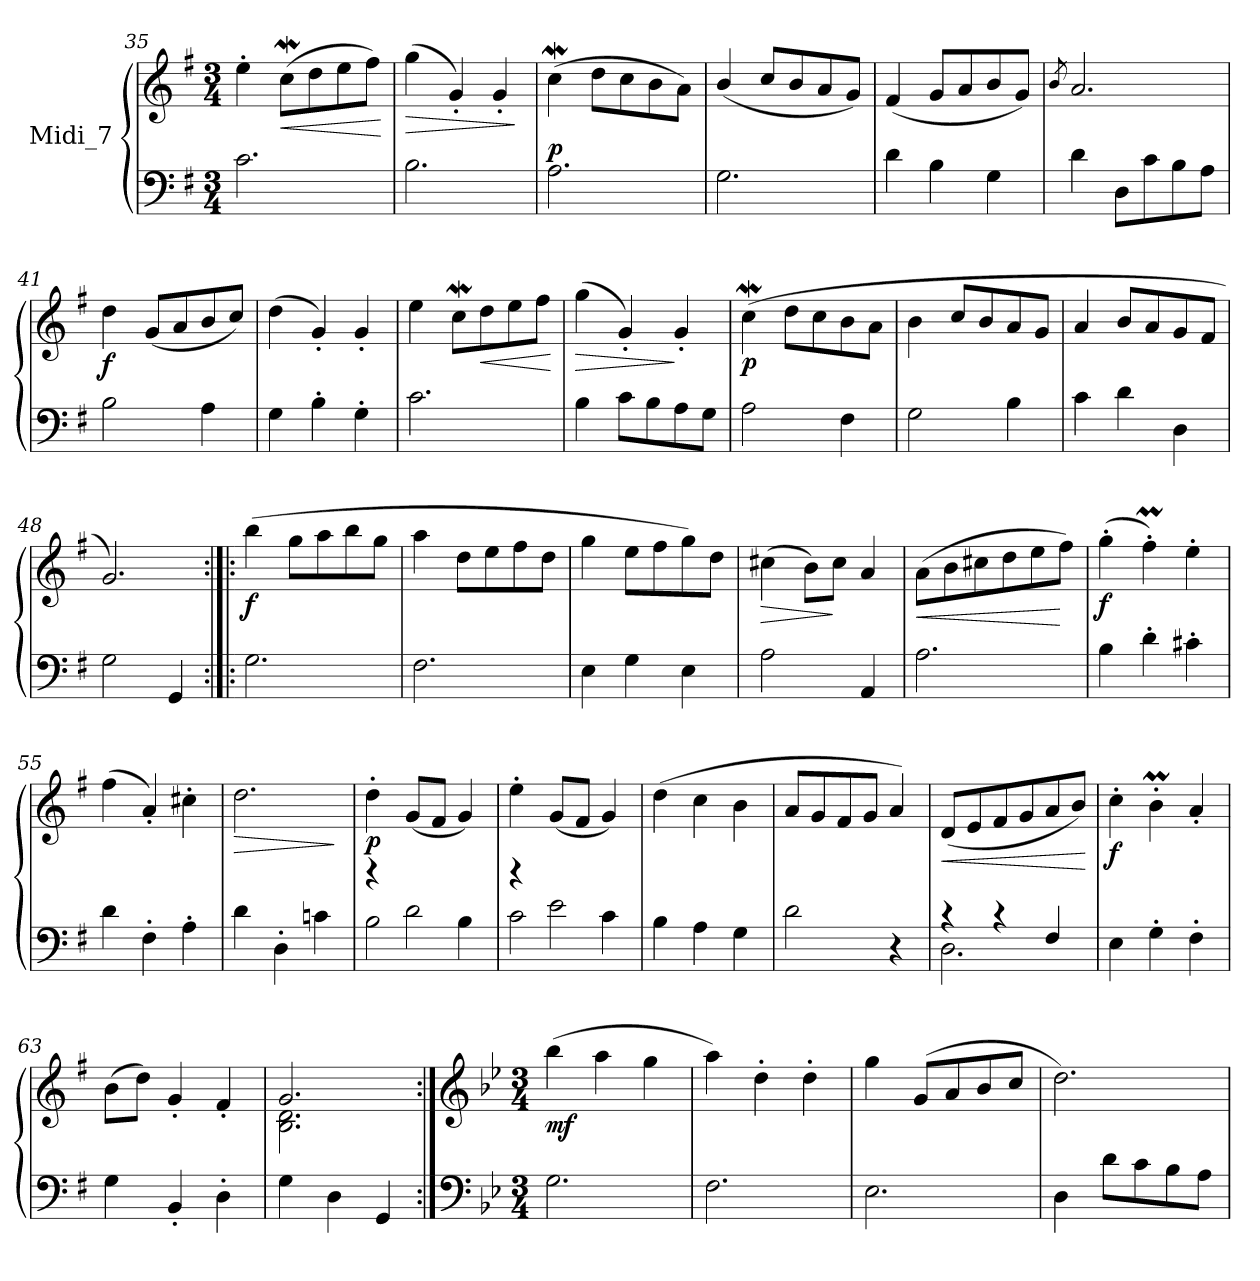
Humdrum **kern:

**kern	**kern	**dynam
*part1	*part1	*part1
*staff2	*staff1	*staff1/2
*I"Midi_7	*	*
*clefF4	*clefG2	*
*k[f#]	*k[f#]	*
*M3/4	*M3/4	*
=35	=35	=35
2.c\	4ee'\	.
!	!	!LO:HP:b
.	(8ccw\L	<
.	8dd\	.
.	8ee\	.
.	8ff#\J)	.
.	.	[
=36	=36	=36
!	!	!LO:HP:b
2.B\	(4gg\	>
.	4g'/)	.
.	4g'/	.
.	.	]
=37	=37	=37
!	!	!LO:DY:a=2
2.A\	(4ccw\	p
.	8dd\L	.
.	8cc\	.
.	8b\	.
.	8a\J)	.
!!LO:LB:g=z
=38	=38	=38
2.G\	(4b/	.
.	8cc/L	.
.	8b/	.
.	8a/	.
.	8g/J)	.
=39	=39	=39
4d\	(4f#/	.
4B\	8g/L	.
.	8a/	.
4G\	8b/	.
.	8g/J)	.
=40	=40	=40
.	8qb/	.
4d\	2.a/	.
8D\L	.	.
8c\	.	.
8B\	.	.
8A\J	.	.
=41	=41	=41
!	!	!LO:DY:b
2B\	4dd\	f
.	(8g/L	.
.	8a/	.
4A\	8b/	.
.	8cc/J)	.
=42	=42	=42
4G\	(4dd\	.
4B'\	4g'/)	.
4G'\	4g'/	.
!!LO:LB:g=z
=43	=43	=43
2.c\	4ee\	.
.	8ccw\L	.
!	!	!LO:HP:b
.	8dd\	<
.	8ee\	.
.	8ff#\J	.
.	.	[
=44	=44	=44
!	!	!LO:HP:b
4B\	(4gg\	>
8c\L	4g'/)	.
8B\	.	.
8A\	4g'/	]
8G\J	.	.
=45	=45	=45
!	!	!LO:DY:b
2A\	(4ccw\	p
.	8dd\L	.
.	8cc\	.
4F#\	8b\	.
.	8a\J	.
=46	=46	=46
2G\	4b\	.
.	8cc/L	.
.	8b/	.
4B\	8a/	.
.	8g/J	.
=47	=47	=47
4c\	4a/	.
4d\	8b/L	.
.	8a/	.
4D\	8g/	.
.	8f#/J	.
=48	=48	=48
2G\	2.g/)	.
4GG/	.	.
!!LO:LB:g=z
=49:|!|:	=49:|!|:	=49:|!|:
!	!	!LO:DY:b
2.G\	(4bb\	f
.	8gg\L	.
.	8aa\	.
.	8bb\	.
.	8gg\J	.
=50	=50	=50
2.F#\	4aa\	.
.	8dd\L	.
.	8ee\	.
.	8ff#\	.
.	8dd\J	.
=51	=51	=51
4E\	4gg\	.
4G\	8ee\L	.
.	8ff#\	.
4E\	8gg\)	.
.	8dd\J	.
=52	=52	=52
!	!	!LO:HP:b
2A\	(4cc#X\	>
.	8b\L)	.
.	8cc#\J	]
4AA/	4a/	.
=53	=53	=53
!	!	!LO:HP:b
2.A\	(8a\L	<
.	8b\	.
.	8cc#X\	.
.	8dd\	.
.	8ee\	.
.	8ff#\J)	[
!!LO:LB:g=z
=54	=54	=54
!	!	!LO:DY:b
4B\	(4gg'\	f
4d'\	4ff#m'\)	.
4c#X'\	4ee'\	.
=55	=55	=55
4d\	(4ff#\	.
4F#'\	4a'/)	.
4A'\	4cc#X'\	.
=56	=56	=56
!	!	!LO:HP:b
4d\	2.dd\	>
4D'\	.	.
4cni\	.	.
.	.	]
=57	=57	=57
*^	*	*
!	!	!	!LO:DY:b
2B\	4rdd	4dd'\	p
.	2d\	(8g/L	.
.	.	8f#/J	.
4B\	.	4g/)	.
=58	=58	=58	=58
2c\	4rdd	4ee'\	.
.	2e\	(8g/L	.
.	.	8f#/J	.
4c\	.	4g/)	.
*v	*v	*	*
=59	=59	=59
4B\	(4dd\	.
4A\	4cc\	.
4G\	4b\	.
!!LO:LB:g=z
=60	=60	=60
2d\	8a/L	.
.	8g/	.
.	8f#/	.
.	8g/J	.
4r	4a/)	.
=61	=61	=61
*^	*	*
!	!	!	!LO:HP:b
4r	2.D\	(8d/L	<
.	.	8e/	.
4r	.	8f#/	.
.	.	8g/	.
4F#/	.	8a/	.
.	.	8b/J)	.
*v	*v	*	*
.	.	[
=62	=62	=62
!	!	!LO:DY:b
4E\	4cc'\	f
4G'\	4bm'\	.
4F#'\	4a'/	.
=63	=63	=63
4G\	(8b\L	.
.	8dd\J)	.
4BB'/	4g'/	.
4D'\	4f#'/	.
=64	=64	=64
*	*^	*
4G\	2.g/	2.B\ 2.d\	.
4D\	.	.	.
4GG/	.	.	.
*	*v	*v	*
!!LO:PB:g=z
=65:|!	=65:|!	=65:|!
*clefF4	*clefG2	*
*k[b-e-]	*k[b-e-]	*
*M3/4	*M3/4	*
!	!	!LO:DY:b
2.G\	(4bb-\	mf
.	4aa\	.
.	4gg\	.
=66	=66	=66
2.F\	4aa\)	.
.	4dd'\	.
.	4dd'\	.
=67	=67	=67
2.E-\	4gg\	.
.	(8g/L	.
.	8a/	.
.	8b-/	.
.	8cc/J	.
=68	=68	=68
4D\	2.dd\)	.
8d\L	.	.
8c\	.	.
8B-\	.	.
8A\J	.	.
=	=	=
*-	*-	*-
